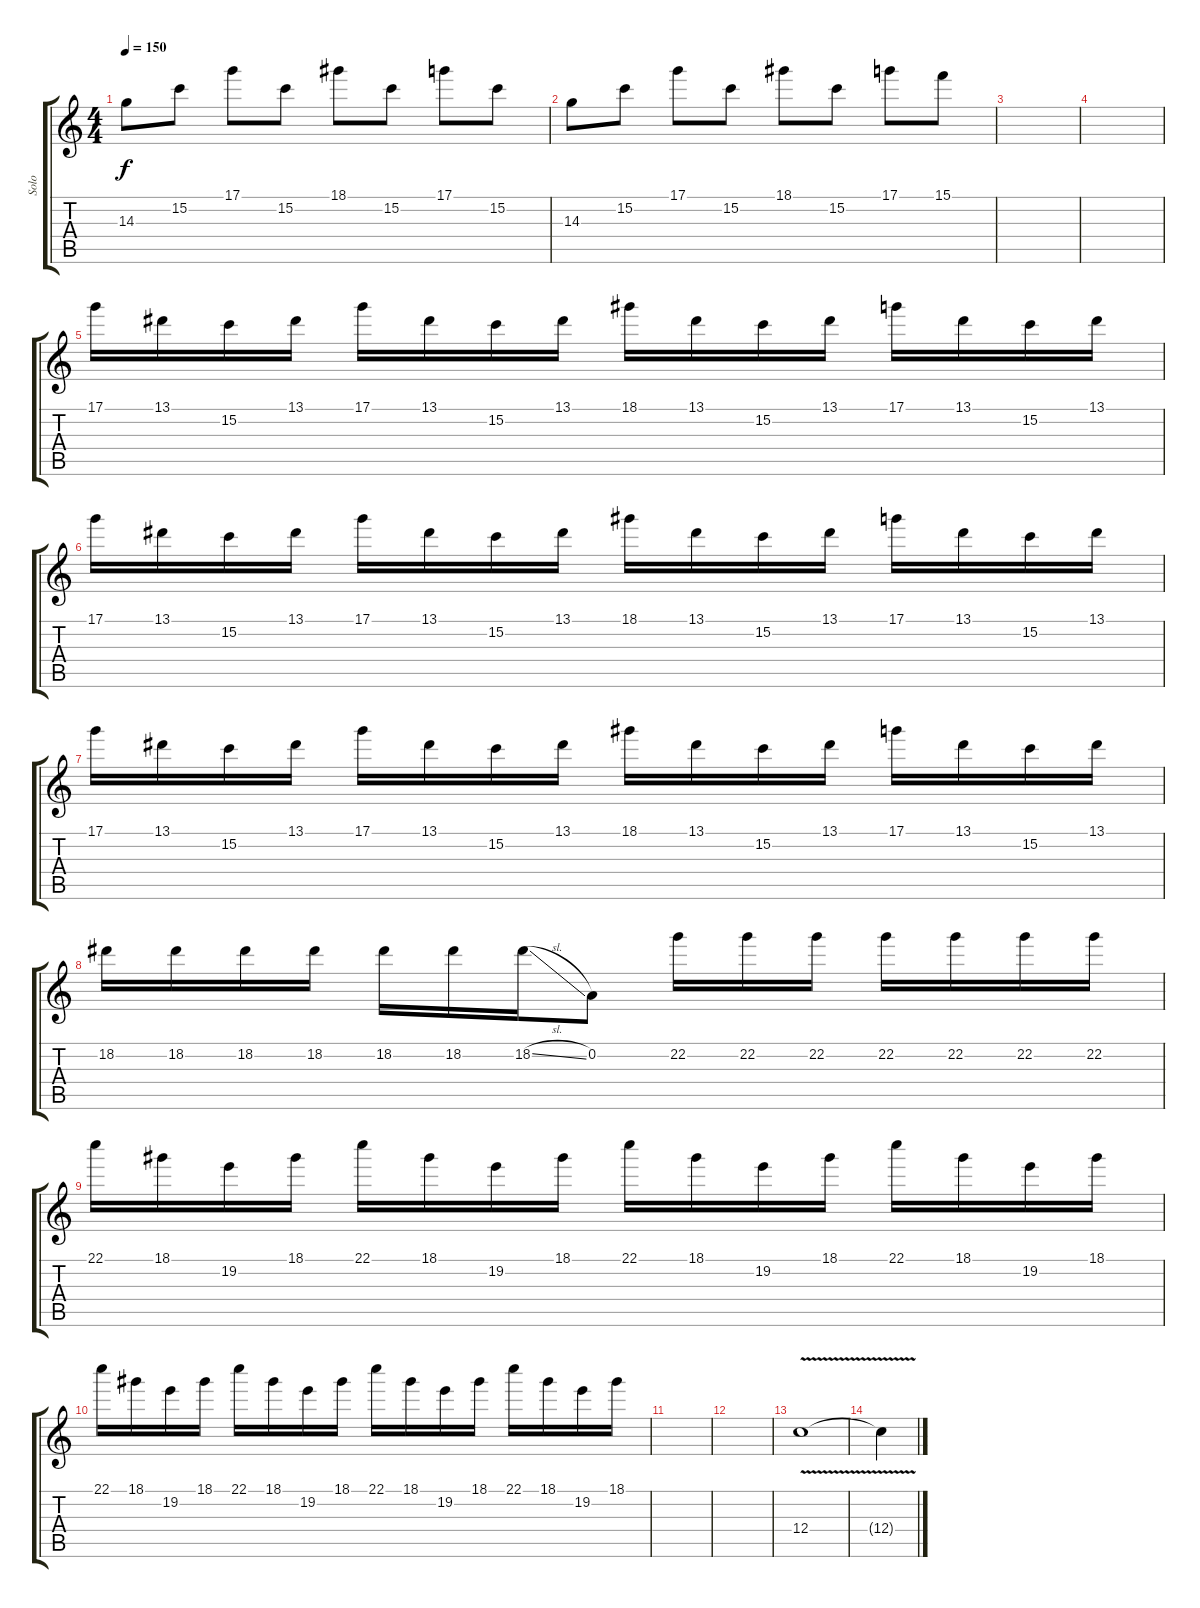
\track ("Solo" "Solo") {instrument overdrivenguitar}
\staff {score tabs}
\tuning (D4 A3 F3 C3 G2 C2) {hide}
\ts (4 4)
\tempo 150
\clef g2
\ks c
14.3.8{dy f} 15.2.8 17.1.8 15.2.8 18.1.8 15.2.8 17.1.8 15.2.8 |
14.3.8 15.2.8 17.1.8 15.2.8 18.1.8 15.2.8 17.1.8 15.1.8 |
|
|
17.1.16 13.1.16 15.2.16 13.1.16 17.1.16 13.1.16 15.2.16 13.1.16 18.1.16 13.1.16 15.2.16 13.1.16 17.1.16 13.1.16 15.2.16 13.1.16 |
17.1.16 13.1.16 15.2.16 13.1.16 17.1.16 13.1.16 15.2.16 13.1.16 18.1.16 13.1.16 15.2.16 13.1.16 17.1.16 13.1.16 15.2.16 13.1.16 |
17.1.16 13.1.16 15.2.16 13.1.16 17.1.16 13.1.16 15.2.16 13.1.16 18.1.16 13.1.16 15.2.16 13.1.16 17.1.16 13.1.16 15.2.16 13.1.16 |
18.2.16 18.2.16 18.2.16 18.2.16 18.2.16 18.2.16 18.2{sl}.16 0.2.8 22.2.16 22.2.16 22.2.16 22.2.16 22.2.16 22.2.16 22.2.16 |
22.1.16 18.1.16 19.2.16 18.1.16 22.1.16 18.1.16 19.2.16 18.1.16 22.1.16 18.1.16 19.2.16 18.1.16 22.1.16 18.1.16 19.2.16 18.1.16 |
22.1.16 18.1.16 19.2.16 18.1.16 22.1.16 18.1.16 19.2.16 18.1.16 22.1.16 18.1.16 19.2.16 18.1.16 22.1.16 18.1.16 19.2.16 18.1.16 |
|
|
12.4{v}.1 |
12.4{t}.4
